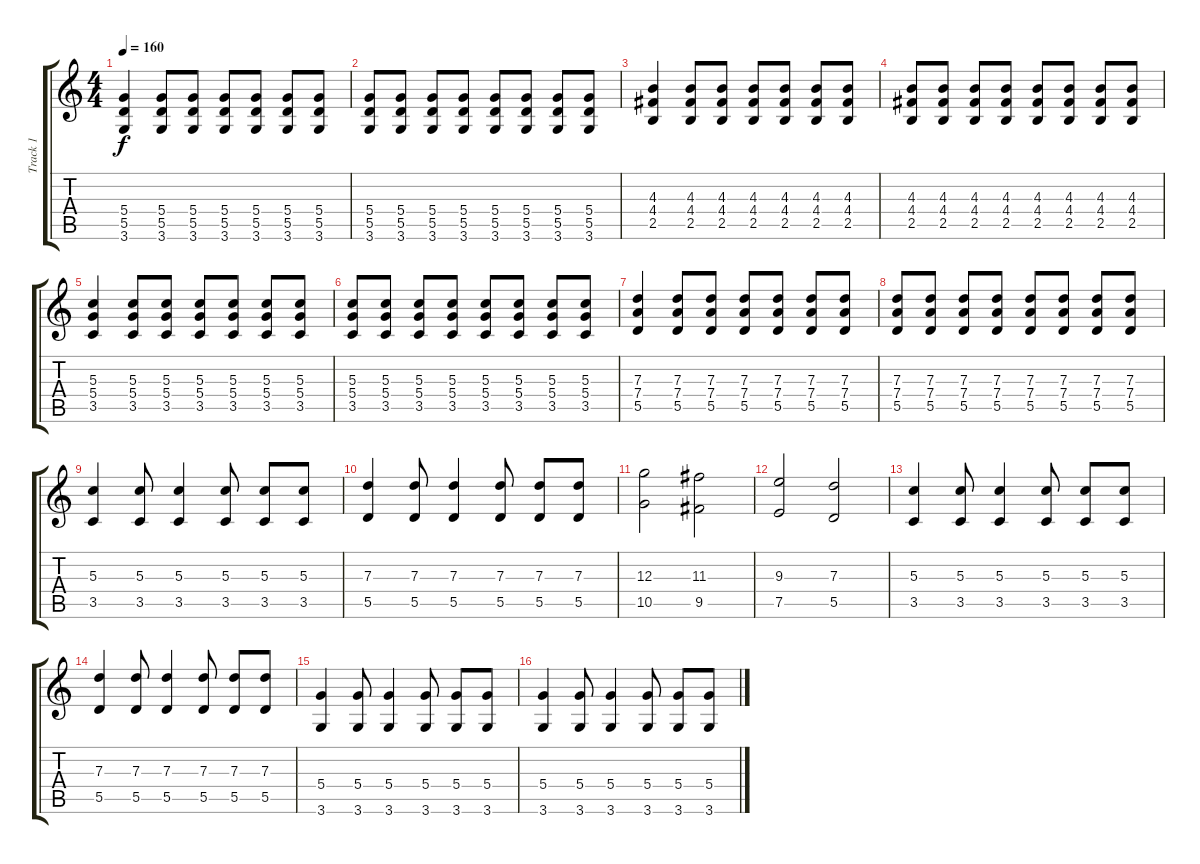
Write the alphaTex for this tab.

\track ("Track 1" "Track 1") {instrument overdrivenguitar}
\staff {score tabs}
\tuning (E4 B3 G3 D3 A2 E2) {hide}
\ts (4 4)
\tempo 160
\clef g2
\ks c
(5.4 5.5 3.6).4{dy f} (5.4 5.5 3.6).8 (5.4 5.5 3.6).8 (5.4 5.5 3.6).8 (5.4 5.5 3.6).8 (5.4 5.5 3.6).8 (5.4 5.5 3.6).8 |
(5.4 5.5 3.6).8 (5.4 5.5 3.6).8 (5.4 5.5 3.6).8 (5.4 5.5 3.6).8 (5.4 5.5 3.6).8 (5.4 5.5 3.6).8 (5.4 5.5 3.6).8 (5.4 5.5 3.6).8 |
(4.3 4.4 2.5).4 (4.3 4.4 2.5).8 (4.3 4.4 2.5).8 (4.3 4.4 2.5).8 (4.3 4.4 2.5).8 (4.3 4.4 2.5).8 (4.3 4.4 2.5).8 |
(4.3 4.4 2.5).8 (4.3 4.4 2.5).8 (4.3 4.4 2.5).8 (4.3 4.4 2.5).8 (4.3 4.4 2.5).8 (4.3 4.4 2.5).8 (4.3 4.4 2.5).8 (4.3 4.4 2.5).8 |
(5.3 5.4 3.5).4 (5.3 5.4 3.5).8 (5.3 5.4 3.5).8 (5.3 5.4 3.5).8 (5.3 5.4 3.5).8 (5.3 5.4 3.5).8 (5.3 5.4 3.5).8 |
(5.3 5.4 3.5).8 (5.3 5.4 3.5).8 (5.3 5.4 3.5).8 (5.3 5.4 3.5).8 (5.3 5.4 3.5).8 (5.3 5.4 3.5).8 (5.3 5.4 3.5).8 (5.3 5.4 3.5).8 |
(7.3 7.4 5.5).4 (7.3 7.4 5.5).8 (7.3 7.4 5.5).8 (7.3 7.4 5.5).8 (7.3 7.4 5.5).8 (7.3 7.4 5.5).8 (7.3 7.4 5.5).8 |
(7.3 7.4 5.5).8 (7.3 7.4 5.5).8 (7.3 7.4 5.5).8 (7.3 7.4 5.5).8 (7.3 7.4 5.5).8 (7.3 7.4 5.5).8 (7.3 7.4 5.5).8 (7.3 7.4 5.5).8 |
(5.3 3.5).4 (5.3 3.5).8 (5.3 3.5).4 (5.3 3.5).8 (5.3 3.5).8 (5.3 3.5).8 |
(7.3 5.5).4 (7.3 5.5).8 (7.3 5.5).4 (7.3 5.5).8 (7.3 5.5).8 (7.3 5.5).8 |
(12.3 10.5).2 (11.3 9.5).2 |
(9.3 7.5).2 (7.3 5.5).2 |
(5.3 3.5).4 (5.3 3.5).8 (5.3 3.5).4 (5.3 3.5).8 (5.3 3.5).8 (5.3 3.5).8 |
(7.3 5.5).4 (7.3 5.5).8 (7.3 5.5).4 (7.3 5.5).8 (7.3 5.5).8 (7.3 5.5).8 |
(5.4 3.6).4 (5.4 3.6).8 (5.4 3.6).4 (5.4 3.6).8 (5.4 3.6).8 (5.4 3.6).8 |
(5.4 3.6).4 (5.4 3.6).8 (5.4 3.6).4 (5.4 3.6).8 (5.4 3.6).8 (5.4 3.6).8
